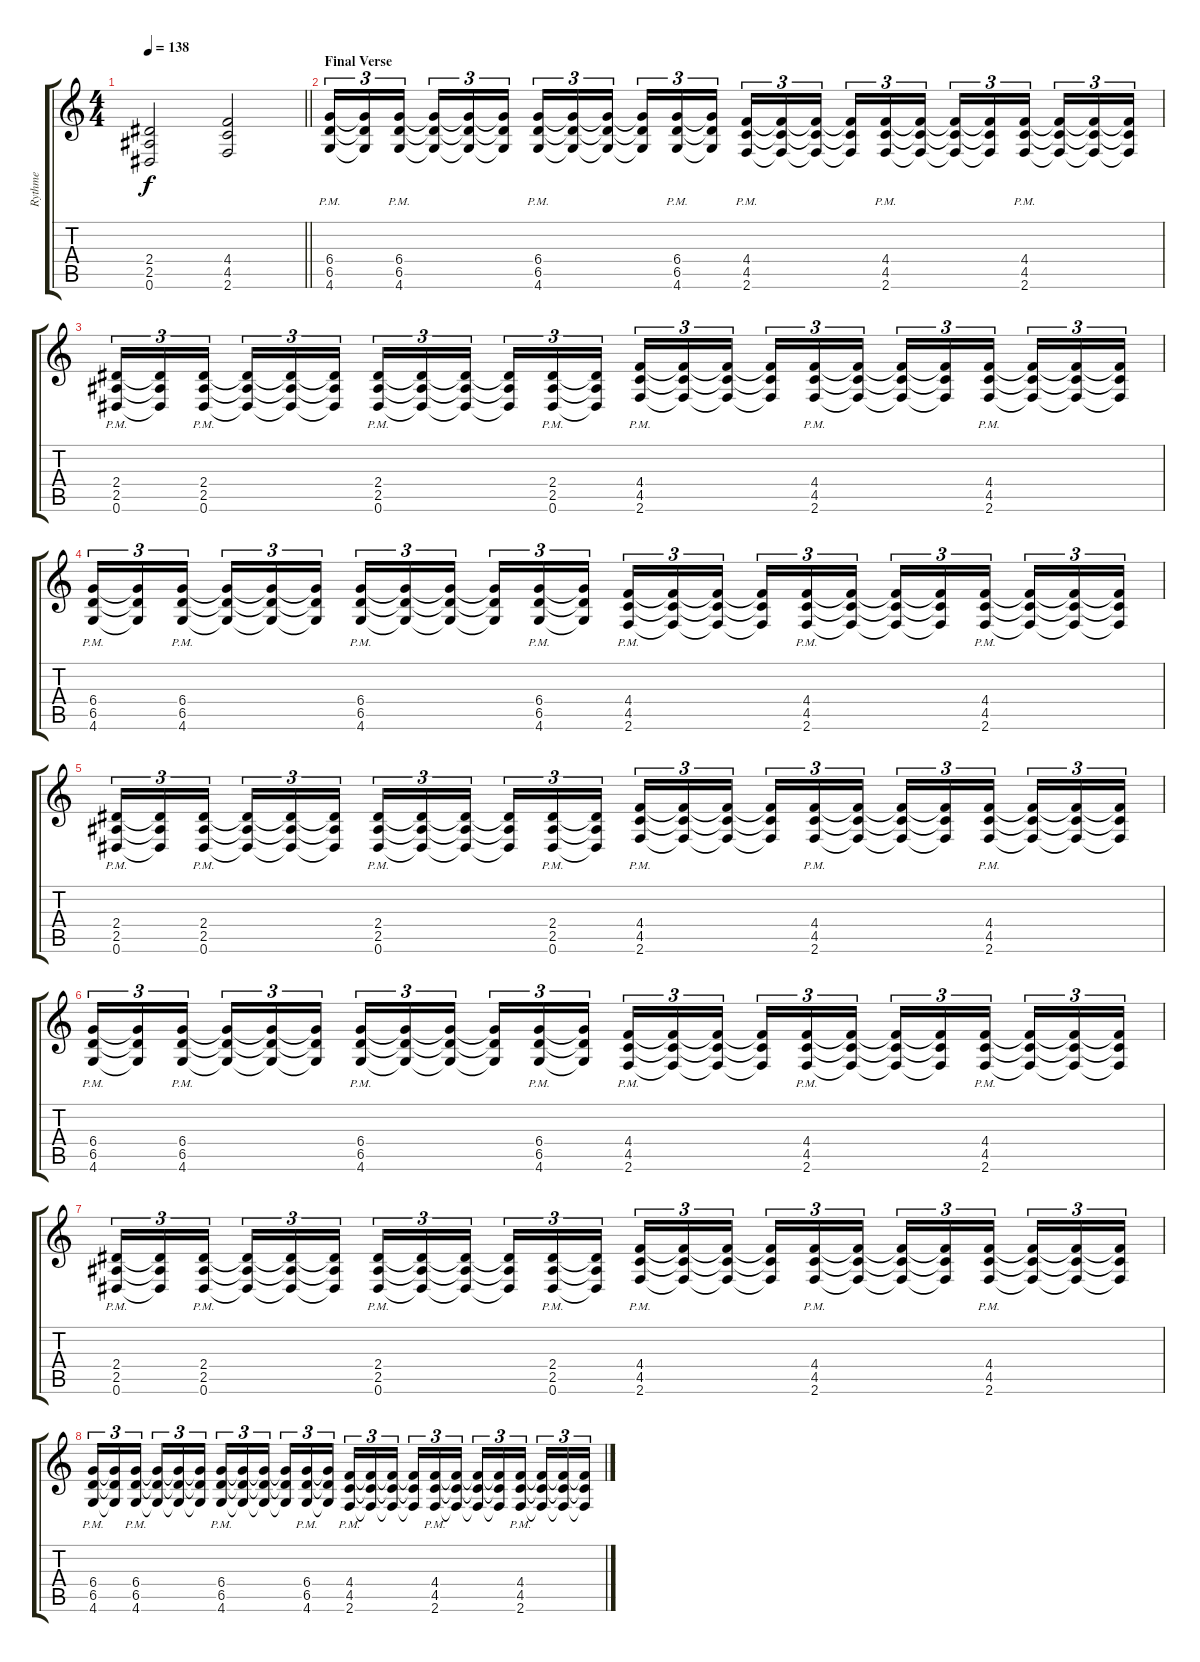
\track ("Rythme" "Rythme") {instrument electricguitarclean}
\staff {score tabs}
\tuning (Eb4 Bb3 Gb3 Db3 Ab2 Eb2) {hide}
\ts (4 4)
\tempo 138
\clef g2
\barLineRight lightlight
\ks c
(2.4 2.5 0.6).2{dy f} (4.4 4.5 2.6).2 |
\section ("" "Final Verse")
(6.4{pm} 6.5{pm} 4.6{pm}).16{tu (3 2)} (6.4{t} 6.5{t} 4.6{t}).16{tu (3 2)} (6.4{pm} 6.5{pm} 4.6{pm}).16{tu (3 2)} (6.4{t} 6.5{t} 4.6{t}).16{tu (3 2)} (6.4{t} 6.5{t} 4.6{t}).16{tu (3 2)} (6.4{t} 6.5{t} 4.6{t}).16{tu (3 2)} (6.4{pm} 6.5{pm} 4.6{pm}).16{tu (3 2)} (6.4{t} 6.5{t} 4.6{t}).16{tu (3 2)} (6.4{t} 6.5{t} 4.6{t}).16{tu (3 2)} (6.4{t} 6.5{t} 4.6{t}).16{tu (3 2)} (6.4{pm} 6.5{pm} 4.6{pm}).16{tu (3 2)} (6.4{t} 6.5{t} 4.6{t}).16{tu (3 2)} (4.4{pm} 4.5{pm} 2.6{pm}).16{tu (3 2)} (4.4{t} 4.5{t} 2.6{t}).16{tu (3 2)} (4.4{t} 4.5{t} 2.6{t}).16{tu (3 2)} (4.4{t} 4.5{t} 2.6{t}).16{tu (3 2)} (4.4{pm} 4.5{pm} 2.6{pm}).16{tu (3 2)} (4.4{t} 4.5{t} 2.6{t}).16{tu (3 2)} (4.4{t} 4.5{t} 2.6{t}).16{tu (3 2)} (4.4{t} 4.5{t} 2.6{t}).16{tu (3 2)} (4.4{pm} 4.5{pm} 2.6{pm}).16{tu (3 2)} (4.4{t} 4.5{t} 2.6{t}).16{tu (3 2)} (4.4{t} 4.5{t} 2.6{t}).16{tu (3 2)} (4.4{t} 4.5{t} 2.6{t}).16{tu (3 2)} |
(2.4{pm} 2.5{pm} 0.6{pm}).16{tu (3 2)} (2.4{t} 2.5{t} 0.6{t}).16{tu (3 2)} (2.4{pm} 2.5{pm} 0.6{pm}).16{tu (3 2)} (2.4{t} 2.5{t} 0.6{t}).16{tu (3 2)} (2.4{t} 2.5{t} 0.6{t}).16{tu (3 2)} (2.4{t} 2.5{t} 0.6{t}).16{tu (3 2)} (2.4{pm} 2.5{pm} 0.6{pm}).16{tu (3 2)} (2.4{t} 2.5{t} 0.6{t}).16{tu (3 2)} (2.4{t} 2.5{t} 0.6{t}).16{tu (3 2)} (2.4{t} 2.5{t} 0.6{t}).16{tu (3 2)} (2.4{pm} 2.5{pm} 0.6{pm}).16{tu (3 2)} (2.4{t} 2.5{t} 0.6{t}).16{tu (3 2)} (4.4{pm} 4.5{pm} 2.6{pm}).16{tu (3 2)} (4.4{t} 4.5{t} 2.6{t}).16{tu (3 2)} (4.4{t} 4.5{t} 2.6{t}).16{tu (3 2)} (4.4{t} 4.5{t} 2.6{t}).16{tu (3 2)} (4.4{pm} 4.5{pm} 2.6{pm}).16{tu (3 2)} (4.4{t} 4.5{t} 2.6{t}).16{tu (3 2)} (4.4{t} 4.5{t} 2.6{t}).16{tu (3 2)} (4.4{t} 4.5{t} 2.6{t}).16{tu (3 2)} (4.4{pm} 4.5{pm} 2.6{pm}).16{tu (3 2)} (4.4{t} 4.5{t} 2.6{t}).16{tu (3 2)} (4.4{t} 4.5{t} 2.6{t}).16{tu (3 2)} (4.4{t} 4.5{t} 2.6{t}).16{tu (3 2)} |
(6.4{pm} 6.5{pm} 4.6{pm}).16{tu (3 2)} (6.4{t} 6.5{t} 4.6{t}).16{tu (3 2)} (6.4{pm} 6.5{pm} 4.6{pm}).16{tu (3 2)} (6.4{t} 6.5{t} 4.6{t}).16{tu (3 2)} (6.4{t} 6.5{t} 4.6{t}).16{tu (3 2)} (6.4{t} 6.5{t} 4.6{t}).16{tu (3 2)} (6.4{pm} 6.5{pm} 4.6{pm}).16{tu (3 2)} (6.4{t} 6.5{t} 4.6{t}).16{tu (3 2)} (6.4{t} 6.5{t} 4.6{t}).16{tu (3 2)} (6.4{t} 6.5{t} 4.6{t}).16{tu (3 2)} (6.4{pm} 6.5{pm} 4.6{pm}).16{tu (3 2)} (6.4{t} 6.5{t} 4.6{t}).16{tu (3 2)} (4.4{pm} 4.5{pm} 2.6{pm}).16{tu (3 2)} (4.4{t} 4.5{t} 2.6{t}).16{tu (3 2)} (4.4{t} 4.5{t} 2.6{t}).16{tu (3 2)} (4.4{t} 4.5{t} 2.6{t}).16{tu (3 2)} (4.4{pm} 4.5{pm} 2.6{pm}).16{tu (3 2)} (4.4{t} 4.5{t} 2.6{t}).16{tu (3 2)} (4.4{t} 4.5{t} 2.6{t}).16{tu (3 2)} (4.4{t} 4.5{t} 2.6{t}).16{tu (3 2)} (4.4{pm} 4.5{pm} 2.6{pm}).16{tu (3 2)} (4.4{t} 4.5{t} 2.6{t}).16{tu (3 2)} (4.4{t} 4.5{t} 2.6{t}).16{tu (3 2)} (4.4{t} 4.5{t} 2.6{t}).16{tu (3 2)} |
(2.4{pm} 2.5{pm} 0.6{pm}).16{tu (3 2)} (2.4{t} 2.5{t} 0.6{t}).16{tu (3 2)} (2.4{pm} 2.5{pm} 0.6{pm}).16{tu (3 2)} (2.4{t} 2.5{t} 0.6{t}).16{tu (3 2)} (2.4{t} 2.5{t} 0.6{t}).16{tu (3 2)} (2.4{t} 2.5{t} 0.6{t}).16{tu (3 2)} (2.4{pm} 2.5{pm} 0.6{pm}).16{tu (3 2)} (2.4{t} 2.5{t} 0.6{t}).16{tu (3 2)} (2.4{t} 2.5{t} 0.6{t}).16{tu (3 2)} (2.4{t} 2.5{t} 0.6{t}).16{tu (3 2)} (2.4{pm} 2.5{pm} 0.6{pm}).16{tu (3 2)} (2.4{t} 2.5{t} 0.6{t}).16{tu (3 2)} (4.4{pm} 4.5{pm} 2.6{pm}).16{tu (3 2)} (4.4{t} 4.5{t} 2.6{t}).16{tu (3 2)} (4.4{t} 4.5{t} 2.6{t}).16{tu (3 2)} (4.4{t} 4.5{t} 2.6{t}).16{tu (3 2)} (4.4{pm} 4.5{pm} 2.6{pm}).16{tu (3 2)} (4.4{t} 4.5{t} 2.6{t}).16{tu (3 2)} (4.4{t} 4.5{t} 2.6{t}).16{tu (3 2)} (4.4{t} 4.5{t} 2.6{t}).16{tu (3 2)} (4.4{pm} 4.5{pm} 2.6{pm}).16{tu (3 2)} (4.4{t} 4.5{t} 2.6{t}).16{tu (3 2)} (4.4{t} 4.5{t} 2.6{t}).16{tu (3 2)} (4.4{t} 4.5{t} 2.6{t}).16{tu (3 2)} |
(6.4{pm} 6.5{pm} 4.6{pm}).16{tu (3 2)} (6.4{t} 6.5{t} 4.6{t}).16{tu (3 2)} (6.4{pm} 6.5{pm} 4.6{pm}).16{tu (3 2)} (6.4{t} 6.5{t} 4.6{t}).16{tu (3 2)} (6.4{t} 6.5{t} 4.6{t}).16{tu (3 2)} (6.4{t} 6.5{t} 4.6{t}).16{tu (3 2)} (6.4{pm} 6.5{pm} 4.6{pm}).16{tu (3 2)} (6.4{t} 6.5{t} 4.6{t}).16{tu (3 2)} (6.4{t} 6.5{t} 4.6{t}).16{tu (3 2)} (6.4{t} 6.5{t} 4.6{t}).16{tu (3 2)} (6.4{pm} 6.5{pm} 4.6{pm}).16{tu (3 2)} (6.4{t} 6.5{t} 4.6{t}).16{tu (3 2)} (4.4{pm} 4.5{pm} 2.6{pm}).16{tu (3 2)} (4.4{t} 4.5{t} 2.6{t}).16{tu (3 2)} (4.4{t} 4.5{t} 2.6{t}).16{tu (3 2)} (4.4{t} 4.5{t} 2.6{t}).16{tu (3 2)} (4.4{pm} 4.5{pm} 2.6{pm}).16{tu (3 2)} (4.4{t} 4.5{t} 2.6{t}).16{tu (3 2)} (4.4{t} 4.5{t} 2.6{t}).16{tu (3 2)} (4.4{t} 4.5{t} 2.6{t}).16{tu (3 2)} (4.4{pm} 4.5{pm} 2.6{pm}).16{tu (3 2)} (4.4{t} 4.5{t} 2.6{t}).16{tu (3 2)} (4.4{t} 4.5{t} 2.6{t}).16{tu (3 2)} (4.4{t} 4.5{t} 2.6{t}).16{tu (3 2)} |
(2.4{pm} 2.5{pm} 0.6{pm}).16{tu (3 2)} (2.4{t} 2.5{t} 0.6{t}).16{tu (3 2)} (2.4{pm} 2.5{pm} 0.6{pm}).16{tu (3 2)} (2.4{t} 2.5{t} 0.6{t}).16{tu (3 2)} (2.4{t} 2.5{t} 0.6{t}).16{tu (3 2)} (2.4{t} 2.5{t} 0.6{t}).16{tu (3 2)} (2.4{pm} 2.5{pm} 0.6{pm}).16{tu (3 2)} (2.4{t} 2.5{t} 0.6{t}).16{tu (3 2)} (2.4{t} 2.5{t} 0.6{t}).16{tu (3 2)} (2.4{t} 2.5{t} 0.6{t}).16{tu (3 2)} (2.4{pm} 2.5{pm} 0.6{pm}).16{tu (3 2)} (2.4{t} 2.5{t} 0.6{t}).16{tu (3 2)} (4.4{pm} 4.5{pm} 2.6{pm}).16{tu (3 2)} (4.4{t} 4.5{t} 2.6{t}).16{tu (3 2)} (4.4{t} 4.5{t} 2.6{t}).16{tu (3 2)} (4.4{t} 4.5{t} 2.6{t}).16{tu (3 2)} (4.4{pm} 4.5{pm} 2.6{pm}).16{tu (3 2)} (4.4{t} 4.5{t} 2.6{t}).16{tu (3 2)} (4.4{t} 4.5{t} 2.6{t}).16{tu (3 2)} (4.4{t} 4.5{t} 2.6{t}).16{tu (3 2)} (4.4{pm} 4.5{pm} 2.6{pm}).16{tu (3 2)} (4.4{t} 4.5{t} 2.6{t}).16{tu (3 2)} (4.4{t} 4.5{t} 2.6{t}).16{tu (3 2)} (4.4{t} 4.5{t} 2.6{t}).16{tu (3 2)} |
(6.4{pm} 6.5{pm} 4.6{pm}).16{tu (3 2)} (6.4{t} 6.5{t} 4.6{t}).16{tu (3 2)} (6.4{pm} 6.5{pm} 4.6{pm}).16{tu (3 2)} (6.4{t} 6.5{t} 4.6{t}).16{tu (3 2)} (6.4{t} 6.5{t} 4.6{t}).16{tu (3 2)} (6.4{t} 6.5{t} 4.6{t}).16{tu (3 2)} (6.4{pm} 6.5{pm} 4.6{pm}).16{tu (3 2)} (6.4{t} 6.5{t} 4.6{t}).16{tu (3 2)} (6.4{t} 6.5{t} 4.6{t}).16{tu (3 2)} (6.4{t} 6.5{t} 4.6{t}).16{tu (3 2)} (6.4{pm} 6.5{pm} 4.6{pm}).16{tu (3 2)} (6.4{t} 6.5{t} 4.6{t}).16{tu (3 2)} (4.4{pm} 4.5{pm} 2.6{pm}).16{tu (3 2)} (4.4{t} 4.5{t} 2.6{t}).16{tu (3 2)} (4.4{t} 4.5{t} 2.6{t}).16{tu (3 2)} (4.4{t} 4.5{t} 2.6{t}).16{tu (3 2)} (4.4{pm} 4.5{pm} 2.6{pm}).16{tu (3 2)} (4.4{t} 4.5{t} 2.6{t}).16{tu (3 2)} (4.4{t} 4.5{t} 2.6{t}).16{tu (3 2)} (4.4{t} 4.5{t} 2.6{t}).16{tu (3 2)} (4.4{pm} 4.5{pm} 2.6{pm}).16{tu (3 2)} (4.4{t} 4.5{t} 2.6{t}).16{tu (3 2)} (4.4{t} 4.5{t} 2.6{t}).16{tu (3 2)} (4.4{t} 4.5{t} 2.6{t}).16{tu (3 2)}
